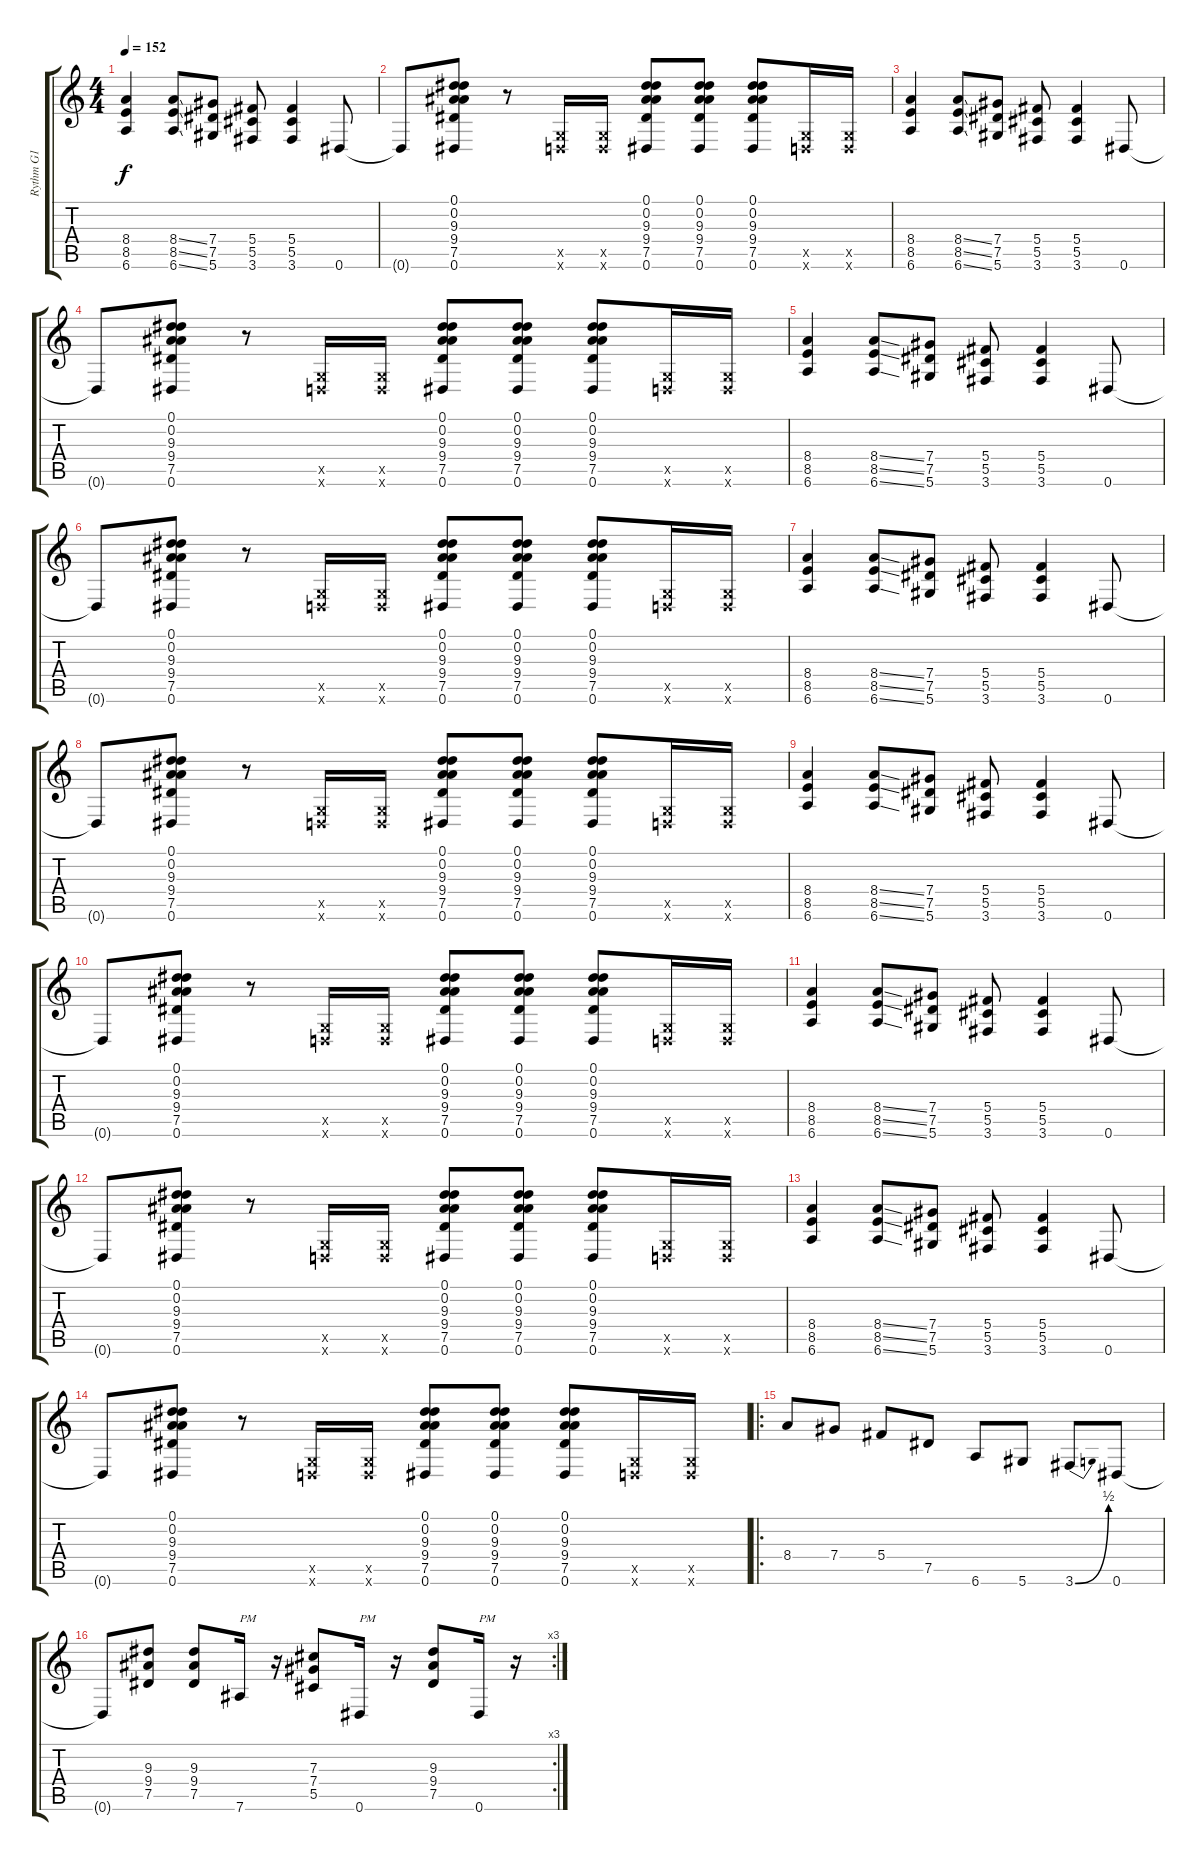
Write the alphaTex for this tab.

\track ("Rythm G1" "Rythm G1") {instrument overdrivenguitar}
\staff {score tabs}
\tuning (Eb4 Bb3 Gb3 Db3 Ab2 Eb2) {hide}
\ts (4 4)
\tempo 152
\clef g2
\ks c
(8.4 8.5 6.6).4{dy f} (8.4{ss} 8.5{ss} 6.6{ss}).8 (7.4 7.5 5.6).8 (5.4 5.5 3.6).8 (5.4 5.5 3.6).4 0.6.8 |
0.6{t}.8 (0.1 0.2 9.3 9.4 7.5 0.6).8 r.8 (-1.5{x} -1.6{x}).16 (-1.5{x} -1.6{x}).16 (0.1 0.2 9.3 9.4 7.5 0.6).8 (0.1 0.2 9.3 9.4 7.5 0.6).8 (0.1 0.2 9.3 9.4 7.5 0.6).8 (-1.5{x} -1.6{x}).16 (-1.5{x} -1.6{x}).16 |
(8.4 8.5 6.6).4 (8.4{ss} 8.5{ss} 6.6{ss}).8 (7.4 7.5 5.6).8 (5.4 5.5 3.6).8 (5.4 5.5 3.6).4 0.6.8 |
0.6{t}.8 (0.1 0.2 9.3 9.4 7.5 0.6).8 r.8 (-1.5{x} -1.6{x}).16 (-1.5{x} -1.6{x}).16 (0.1 0.2 9.3 9.4 7.5 0.6).8 (0.1 0.2 9.3 9.4 7.5 0.6).8 (0.1 0.2 9.3 9.4 7.5 0.6).8 (-1.5{x} -1.6{x}).16 (-1.5{x} -1.6{x}).16 |
(8.4 8.5 6.6).4 (8.4{ss} 8.5{ss} 6.6{ss}).8 (7.4 7.5 5.6).8 (5.4 5.5 3.6).8 (5.4 5.5 3.6).4 0.6.8 |
0.6{t}.8 (0.1 0.2 9.3 9.4 7.5 0.6).8 r.8 (-1.5{x} -1.6{x}).16 (-1.5{x} -1.6{x}).16 (0.1 0.2 9.3 9.4 7.5 0.6).8 (0.1 0.2 9.3 9.4 7.5 0.6).8 (0.1 0.2 9.3 9.4 7.5 0.6).8 (-1.5{x} -1.6{x}).16 (-1.5{x} -1.6{x}).16 |
(8.4 8.5 6.6).4 (8.4{ss} 8.5{ss} 6.6{ss}).8 (7.4 7.5 5.6).8 (5.4 5.5 3.6).8 (5.4 5.5 3.6).4 0.6.8 |
0.6{t}.8 (0.1 0.2 9.3 9.4 7.5 0.6).8 r.8 (-1.5{x} -1.6{x}).16 (-1.5{x} -1.6{x}).16 (0.1 0.2 9.3 9.4 7.5 0.6).8 (0.1 0.2 9.3 9.4 7.5 0.6).8 (0.1 0.2 9.3 9.4 7.5 0.6).8 (-1.5{x} -1.6{x}).16 (-1.5{x} -1.6{x}).16 |
(8.4 8.5 6.6).4 (8.4{ss} 8.5{ss} 6.6{ss}).8 (7.4 7.5 5.6).8 (5.4 5.5 3.6).8 (5.4 5.5 3.6).4 0.6.8 |
0.6{t}.8 (0.1 0.2 9.3 9.4 7.5 0.6).8 r.8 (-1.5{x} -1.6{x}).16 (-1.5{x} -1.6{x}).16 (0.1 0.2 9.3 9.4 7.5 0.6).8 (0.1 0.2 9.3 9.4 7.5 0.6).8 (0.1 0.2 9.3 9.4 7.5 0.6).8 (-1.5{x} -1.6{x}).16 (-1.5{x} -1.6{x}).16 |
(8.4 8.5 6.6).4 (8.4{ss} 8.5{ss} 6.6{ss}).8 (7.4 7.5 5.6).8 (5.4 5.5 3.6).8 (5.4 5.5 3.6).4 0.6.8 |
0.6{t}.8 (0.1 0.2 9.3 9.4 7.5 0.6).8 r.8 (-1.5{x} -1.6{x}).16 (-1.5{x} -1.6{x}).16 (0.1 0.2 9.3 9.4 7.5 0.6).8 (0.1 0.2 9.3 9.4 7.5 0.6).8 (0.1 0.2 9.3 9.4 7.5 0.6).8 (-1.5{x} -1.6{x}).16 (-1.5{x} -1.6{x}).16 |
(8.4 8.5 6.6).4 (8.4{ss} 8.5{ss} 6.6{ss}).8 (7.4 7.5 5.6).8 (5.4 5.5 3.6).8 (5.4 5.5 3.6).4 0.6.8 |
0.6{t}.8 (0.1 0.2 9.3 9.4 7.5 0.6).8 r.8 (-1.5{x} -1.6{x}).16 (-1.5{x} -1.6{x}).16 (0.1 0.2 9.3 9.4 7.5 0.6).8 (0.1 0.2 9.3 9.4 7.5 0.6).8 (0.1 0.2 9.3 9.4 7.5 0.6).8 (-1.5{x} -1.6{x}).16 (-1.5{x} -1.6{x}).16 |
\ro
8.4.8 7.4.8 5.4.8 7.5.8 6.6.8 5.6.8 3.6{be (bend 0 0 60 2)}.8 0.6.8 |
\rc 3
0.6{t}.8 (9.3 9.4 7.5).8 (9.3 9.4 7.5).8 7.6.16{txt "PM"} r.16 (7.3 7.4 5.5).8 0.6.16{txt "PM"} r.16 (9.3 9.4 7.5).8 0.6.16{txt "PM"} r.16
